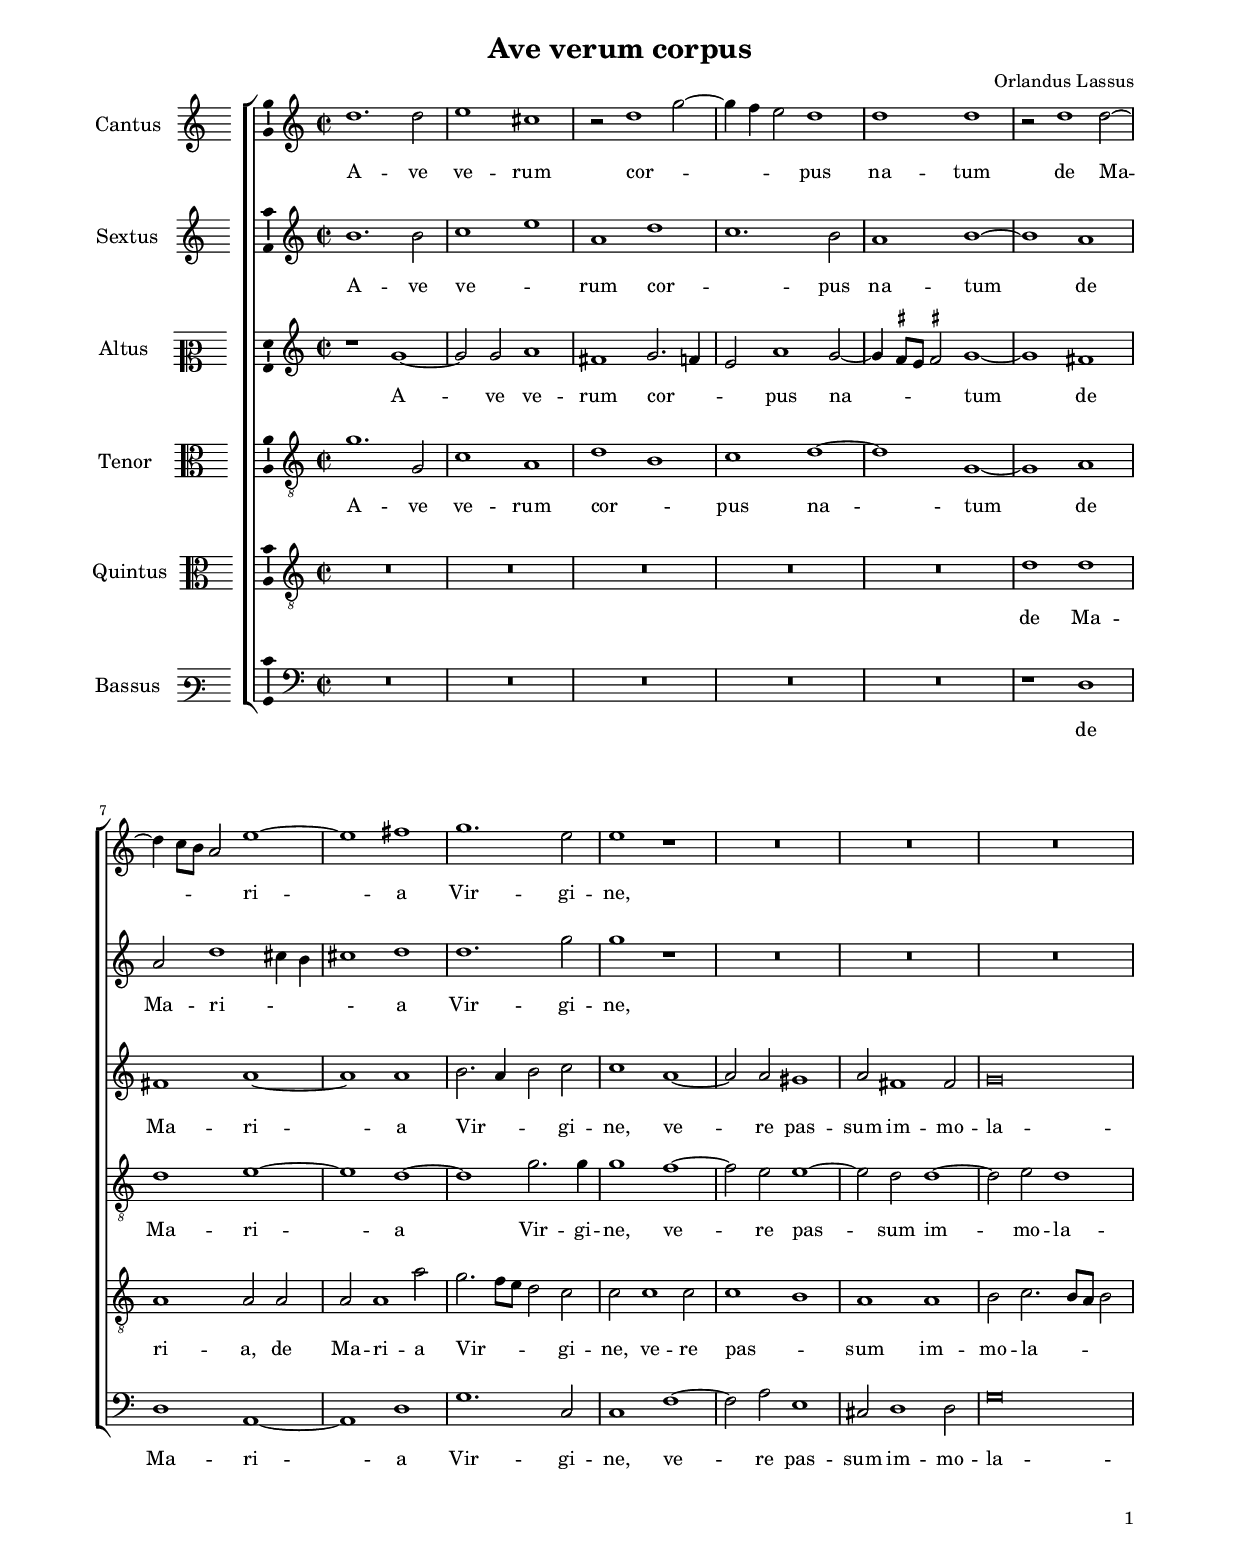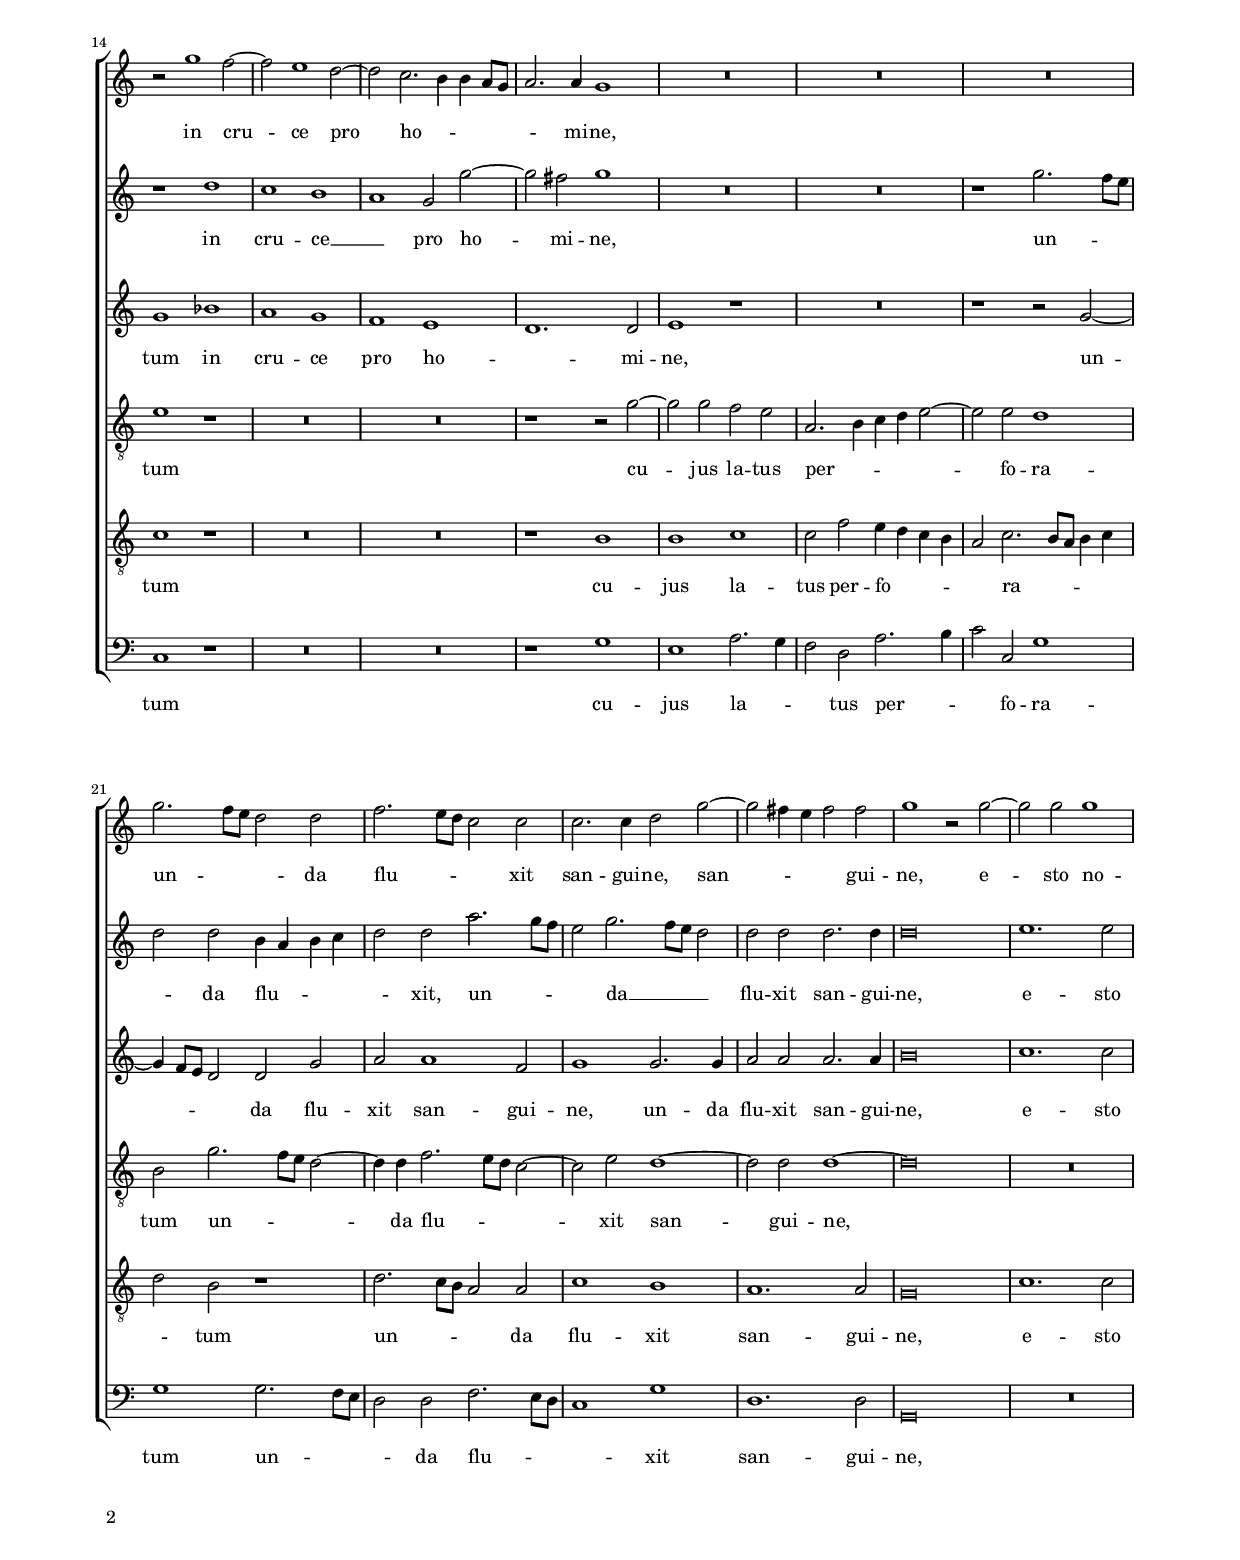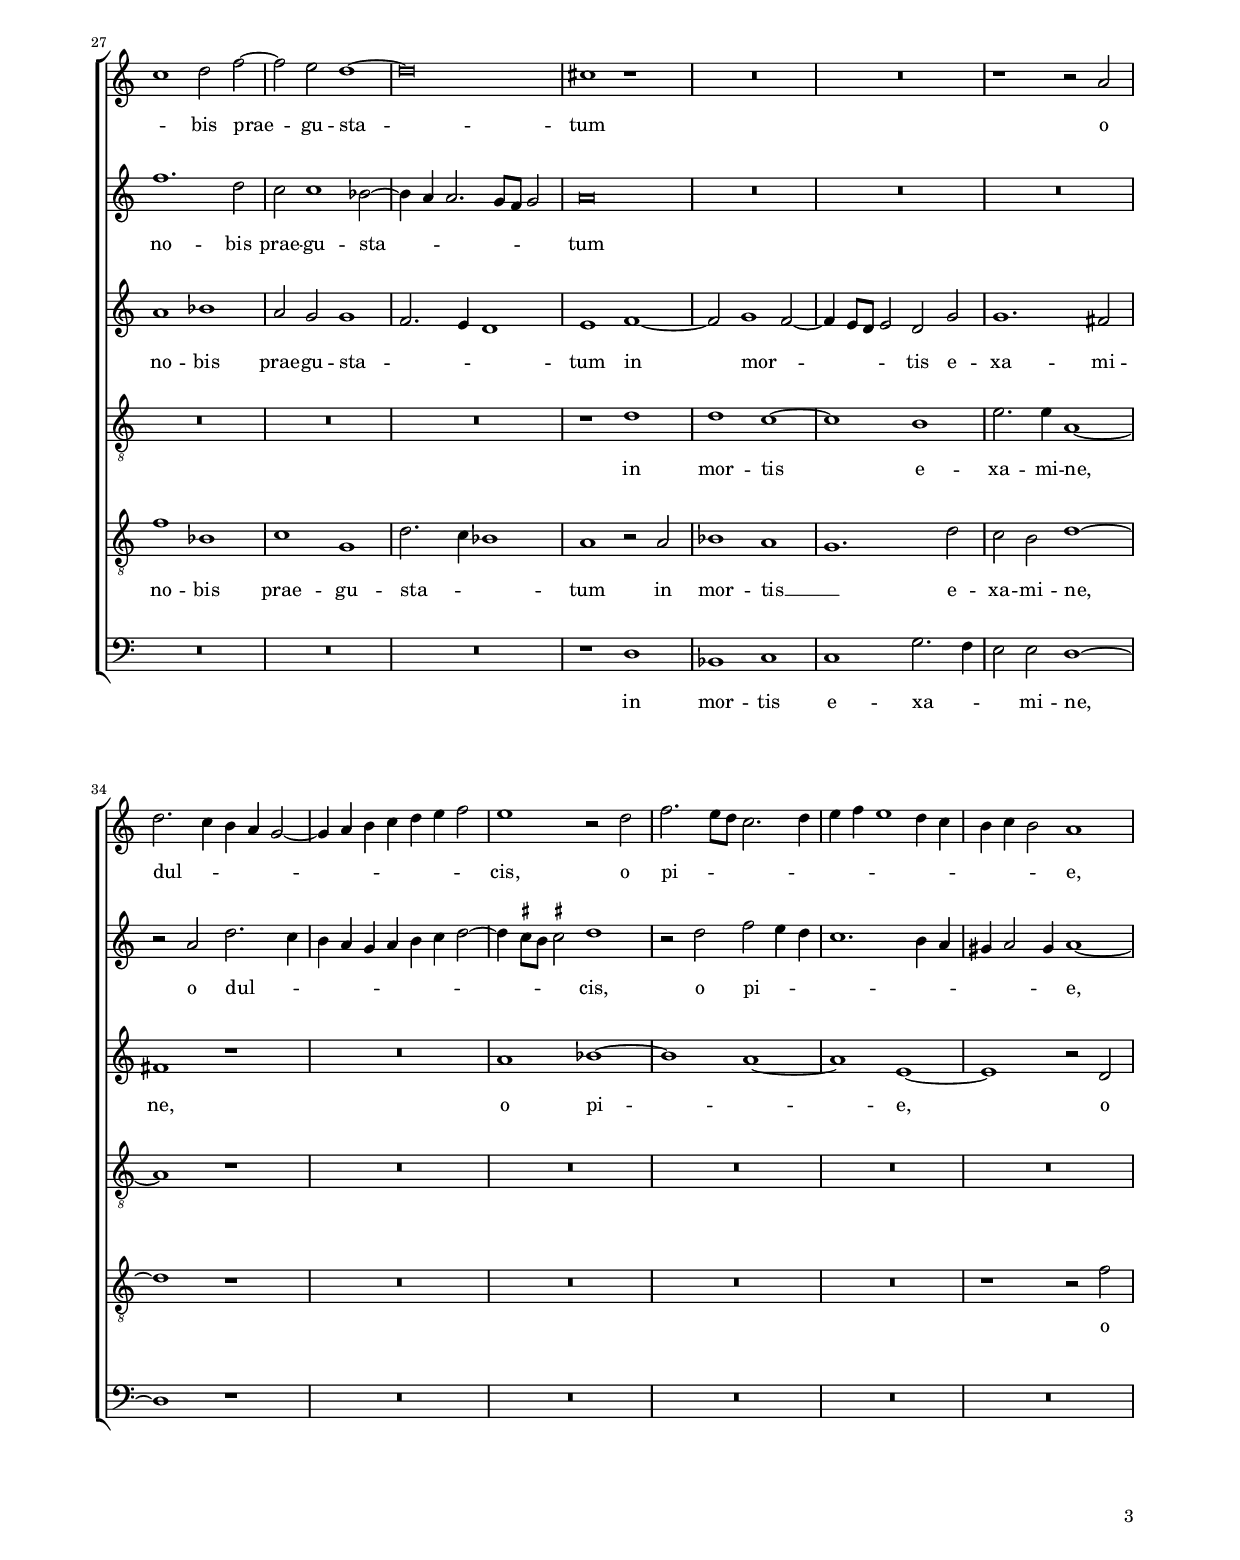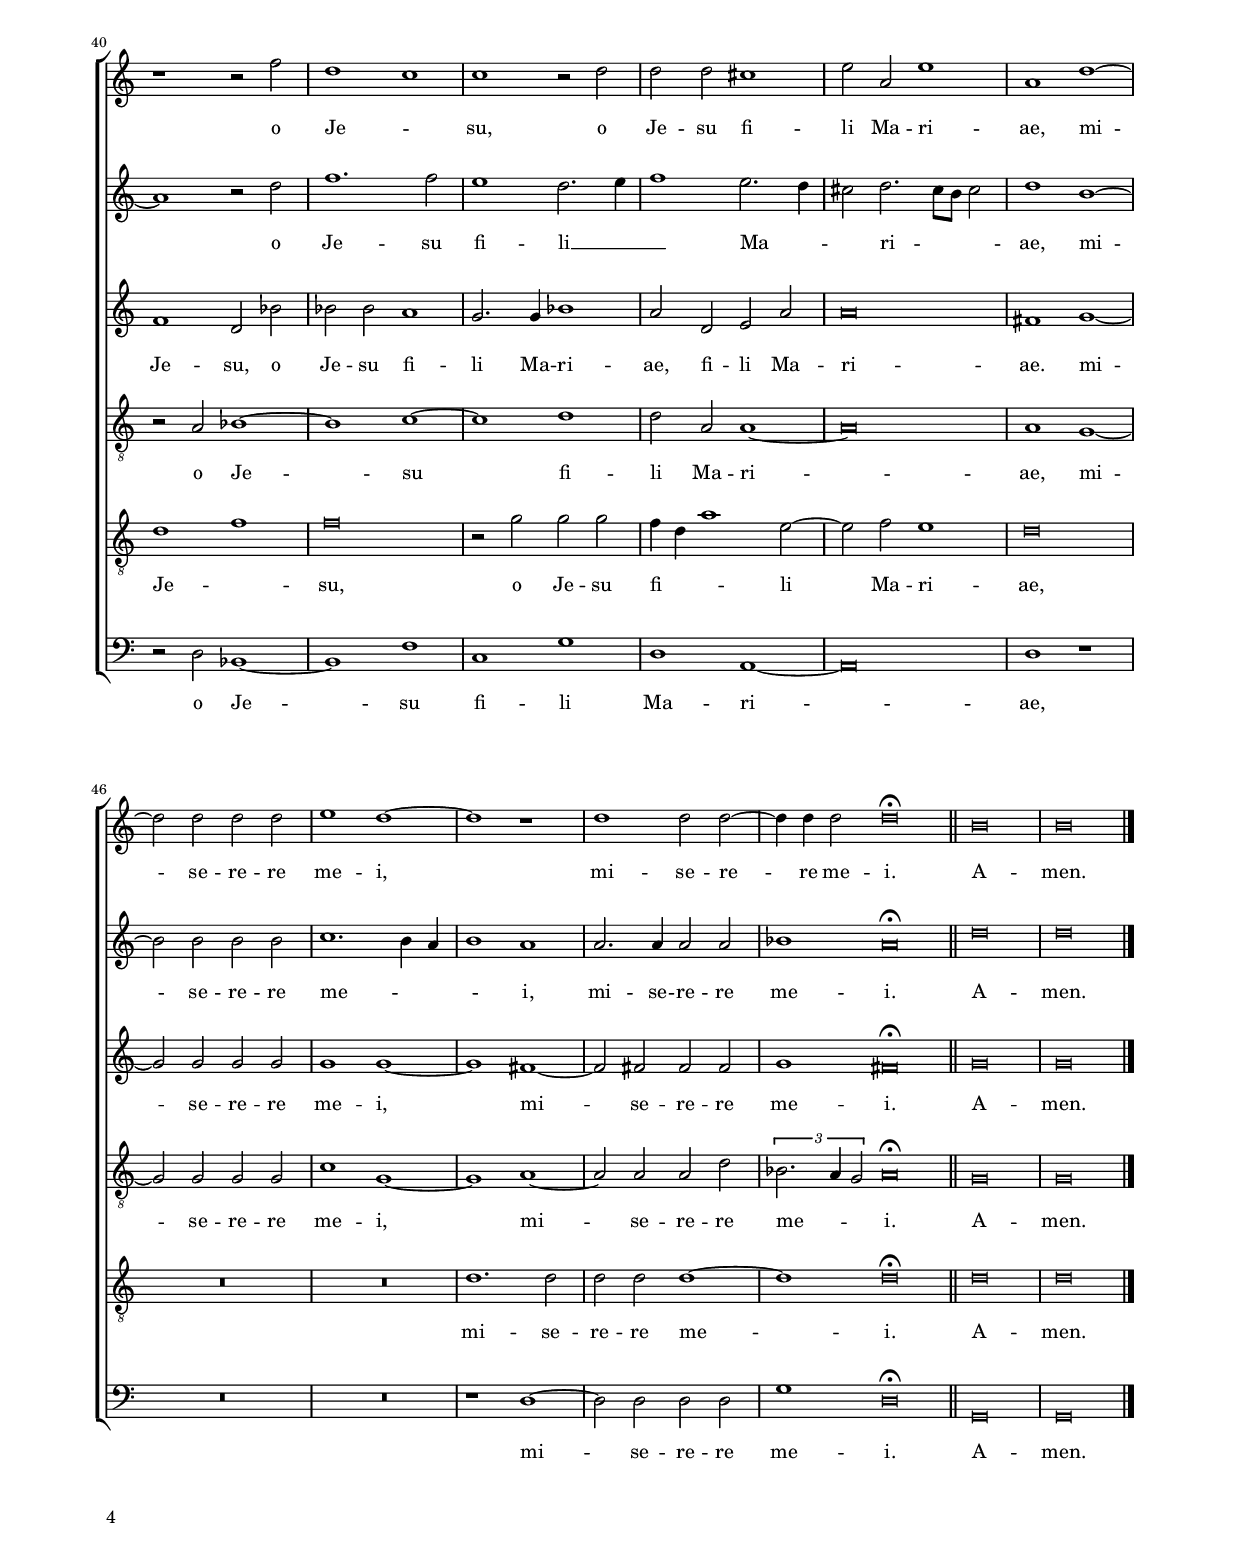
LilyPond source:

\header
{
  title="Ave verum corpus"
  composer="Orlandus Lassus"
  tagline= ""
}

\version "2.24.1"
\include "deutsch.ly"
#(set-global-staff-size 15.5 )
% #(set-default-paper-size "letter")
#(ly:set-option 'point-and-click #f)


\paper
	{
	top-margin = 2.5 \cm
	bottom-margin = 1.9 \cm
	left-margin = 1.8 \cm
	right-margin = 1.8 \cm
	ragged-bottom = ##f
	ragged-last-bottom = ##f
	print-page-number = ##f
	system-system-spacing = #'((basic-distance . 17) (minimum-distance . 14) (padding . 7) (strechability . 150))
	oddFooterMarkup=\markup   \fill-line { "" \fromproperty #'page:page-number-string }
	evenFooterMarkup=\markup  \fill-line { \fromproperty #'page:page-number-string "" }
	last-bottom-spacing = #'((basic-distance . 12) (minimum-distance . 7) (padding . 4))
	systems-per-page = 2
	page-count = 4
%	min-systems-per-page = 3
	}


global = {
	\key c \major
	\time 2/2 \set Score.measureLength = #(ly:make-moment 2/1)
	\skip 1*2*49 \set Score.measureLength = #(ly:make-moment 3/1)
	\skip 1*3 \set Score.measureLength = #(ly:make-moment 2/1)
	\bar "||"
	\skip 1*2*2 \bar "|."
	}

ficta = { \once \set suggestAccidentals = ##t }
	
forget = #(define-music-function (music) (ly:music?) #{
	\accidentalStyle forget
	$music
	\accidentalStyle default
	#})



incipitcantus = \markup { \score {
	{
	\set Staff.instrumentName = \markup { \fontsize #1 "Cantus" }
	\key c \major
	\clef violin
	s4 \bar ""
	}
	\layout  {
	raggedright = ##t
	indent = 1.6 \cm
	line-width = 2.5 \cm
	\context { \Staff \remove Time_signature_engraver }
	\override Staff.Clef.Y-extent = #'(0 . 0)
	}} \hspace #1 }


incipitsextus = \markup { \score {
	{
	\set Staff.instrumentName = \markup { \fontsize #1 "Sextus" }
	\key c \major
	\clef violin
	s4 \bar ""
	}
	\layout  {
	raggedright = ##t
	indent = 1.6 \cm
	line-width = 2.5 \cm
	\context { \Staff \remove Time_signature_engraver }
	\override Staff.Clef.Y-extent = #'(0 . 0)
	}} \hspace #1 }
      
      
incipitaltus = \markup { \score {
	{
	\set Staff.instrumentName = \markup { \fontsize #1 "Altus" }
	\key c \major
	\clef mezzosoprano
	s4 \bar ""
	}
	\layout  {
	raggedright = ##t
	indent = 1.6 \cm
	line-width = 2.5 \cm
	\context { \Staff \remove Time_signature_engraver }
	\override Staff.Clef.Y-extent = #'(0 . 0)
	}} \hspace #1 }


incipittenor = \markup { \score {
	{
	\set Staff.instrumentName = \markup { \fontsize #1 "Tenor" }
	\key c \major
	\clef alto
	s4 \bar ""
	}
	\layout  {
	raggedright = ##t
	indent = 1.6 \cm
	line-width = 2.5 \cm
	\context { \Staff \remove Time_signature_engraver }
	\override Staff.Clef.Y-extent = #'(0 . 0)
	}} \hspace #1 }
      
      
incipitquintus = \markup { \score {
	{
	\set Staff.instrumentName = \markup { \fontsize #1 "Quintus" }
	\key c \major
	\clef alto
	s4 \bar ""
	}
	\layout  {
	raggedright = ##t
	indent = 1.6 \cm
	line-width = 2.5 \cm
	\context { \Staff \remove Time_signature_engraver }
	\override Staff.Clef.Y-extent = #'(0 . 0)
	}} \hspace #1 }
      
      
incipitbassus = \markup { \score {
	{
	\set Staff.instrumentName = \markup { \fontsize #1 "Bassus" }
	\key c \major
	\clef varbaritone
	s4 \bar ""
	}
	\layout  {
	raggedright = ##t
	indent = 1.6 \cm
	line-width = 2.5 \cm
	\context { \Staff \remove Time_signature_engraver }
	\override Staff.Clef.Y-extent = #'(0 . 0)
	}} \hspace #1 }


cantus =  \relative c''
	{
	d1. d2
	e1 cis
	r2 d1 g2~
	g4 f e2 d1
%5
	d1 d |
	r2 d1 d2~
	d4 c8 h a2 e'1~
	e1 fis
	g1. e2
%10
	e1 r |
	R\breve
	R\breve
	R\breve
	r2 g1 f2~
%15
	f2 e1 d2~ |
	d2 c2. h4 h a8 g
	a2. a4 g1
	R\breve
	R\breve
%20
	R\breve |
	g'2. f8 e d2 d
	f2. e8 d c2 c
	c2. c4 d2 g~
	g2 fis4 e fis2 fis
%25
	g1 r2 g~ |
	g2 g g1
	c,1 d2 f~
	f2 e d1~
	d\breve
%30
	cis1 r |
	R\breve
	R\breve
	r1 r2 a
	d2. c4 h a g2~
%35
	g4 a h c d e f2 |
	e1 r2 d
	f2. e8 d c2. d4
	e4 f e1 d4 c
	h4 c h2 a1
%40
	r1 r2 f' |
	d1 c
	c1 r2 d
	d2 d cis1
	e2 a, e'1
%45
	a,1 d~ |
	d2 d d d
	e1 d~
	d1 r
	d1 d2 d~
%50
	d4 d d2 d\breve^\fermata |
	h\breve
	h\breve |
	}


sextus = \relative c''
	{
	h1. h2
	c1 e
	a,1 d
	c1. h2
%5
	a1 h~ |
	h1 a
	a2 d1 cis4 h
	cis1 d
	d1. g2
%10
	g1 r |
	R\breve
	R\breve
	R\breve
	r1 d
%15
	c1 h |
	a1 g2 g'~
	g2 fis g1
	R\breve
	R\breve
%20
	r1 g2. f8 e |
	d2 d h4 a h c
	d2 d a'2. g8 f
	e2 g2. f8 e d2
	d2 d d2. d4
%25
	d\breve |
	e1. e2
	f1. d2
	c2 c1 b2~
	b4 a a2. g8 f g2
%30
	a\breve |
	R\breve
	R\breve
	R\breve
	r2 a d2. c4
%35
	h4 a g a h c d2~ |
	d4 \ficta cis8 h \ficta cis!2 d1
	r2 d f e4 d
	c1. h4 a
	gis4 a2 gis4 a1~
%40
	a1 r2 d |
	f1. f2
	e1 d2. e4
	f1 e2. d4
	cis2 d2. cis8 h cis2
%45
	d1 h~ |
	h2 h h h
	c1. h4 a
	h1 a
	a2. a4 a2 a
%50
	b1 a\breve^\fermata |
	d\breve
	d\breve |
	}


altus =  \relative c'
	{
	r1 g'~
	g2 g a1
	fis1 g2. f4
	e2 a1 g2~
%5
	g4 \ficta fis8 e \ficta fis!2 g1~ |
	g1 fis
	fis1 a~
	a1 a
	h2. a4 h2 c
%10
	c1 a~ |
	a2 a gis1
	a2 fis1 fis2
	g\breve
	g1 b
%15
	a1 g |
	f1 e
	d1. d2
	e1 r
	R\breve
%20
	r1 r2 g~ |
	g4 f8 e d2 d g
	a2 a1 f2
	g1 g2. g4
	a2 a a2. a4
%25
	h\breve |
	c1. c2
	a1 b
	a2 g g1
	f2. e4 d1
%30
	e1 f~ |
	f2 g1 f2~
	f4 e8 d e2 d g
	g1. fis2
	fis1 r
%35
	R\breve |
	a1 b~
	b1 a~
	a e~
	e1 r2 d
%40
	f1 d2 b'
	b2 b a1 |
	g2. g4 b1
	a2 d, e a
	a\breve
%45
	fis1 g~
	g2 g g g |
	g1 g~
	g1 fis~
	fis2 fis fis fis
%50
	g1 fis\breve^\fermata
	g\breve |
	g\breve |
	}


tenor =  \relative c'
	{
	g'1. g,2
	c1 a
	d1 h
	c1 d~
%5
	d1 g,~ |
	g1 a
	d1 e~
	e1 d~
	d1 g2. g4
%10
	g1 f~ |
	f2 e e1~
	e2 d d1~
	d2 e d1
	e1 r
%15
	R\breve |
	R\breve
	r1 r2 g~
	g2 g f e
	a,2. h4 c d e2~
%20
	e2 e d1 |
	h2 g'2. f8 e d2~
	d4 d f2. e8 d c2~
	c2 e d1~
	d2 d d1~
%25
	d\breve |
	R\breve
	R\breve
	R\breve
	R\breve
%30
	r1 d |
	d1 c~
	c1 h
	e2. e4 a,1~
	a1 r
%35
	R\breve |
	R\breve
	R\breve
	R\breve
	R\breve
%40
	r2 a b1~ |
	b1 c~
	c1 d
	d2 a a1~
	a\breve
%45
	a1 g~ |
	g2 g g g
	c1 g~
	g1 a~
	a2 a a d
%50
	\tuplet 3/2 { b2. a4 g2 } a\breve^\fermata |
	g\breve
	g\breve |
	}


quintus  =  \relative c'
	{
	R\breve
	R\breve
	R\breve
	R\breve
%5
	R\breve |
	d1 d
	a1 a2 a
	a2 a1 a'2
	g2. f8 e d2 c
%10
	c2 c1 c2 |
	c1 h
	a1 a
	h2 c2. h8 a h2
	c1 r
%15
	R\breve |
	R\breve
	r1 h
	h1 c
	c2 f e4 d c h
%20
	a2 c2. h8 a h4 c |
	d2 h r1
	d2. c8 h a2 a
	c1 h
	a1. a2
%25
	g\breve |
	c1. c2
	f1 b,
	c1 g
	d'2. c4 b1
%30
	a1 r2 a |
	b1 a
	g1. d'2
	c2 h d1~
	d1 r
%35
	R\breve |
	R\breve
	R\breve
	R\breve
	r1 r2 f
%40
	d1 f |
	f\breve
	r2 g g g
	f4 d a'1 e2~
	e2 f e1
%45
	d\breve |
	R\breve
	R\breve
	d1. d2
	d2 d d1~
%50
	d1 d\breve^\fermata |
	d\breve
	d\breve |
	}


bassus  =  \relative c
	{
	R\breve
	R\breve
	R\breve
	R\breve
%5
	R\breve |
	r1 d
	d1 a~
	a1 d
	g1. c,2
%10
	c1 f~ |
	f2 a e1
	cis2 d1 d2
	g\breve
	c,1 r
%15
	R\breve |
	R\breve
	r1 g'
	e1 a2. g4
	f2 d a'2. h4
%20
	c2 c, g'1 |
	g1 g2. f8 e
	d2 d f2. e8 d
	c1 g'
	d1. d2
%25
	g,\breve |
	R\breve
	R\breve
	R\breve
	R\breve
%30
	r1 d' |
	b1 c
	c1 g'2. f4
	e2 e d1~
	d1 r
%35
	R\breve |
	R\breve
	R\breve
	R\breve
	R\breve
%40
	r2 d b1~ |
	b1 f'
	c1 g'
	d1 a~
	a\breve
%45
	d1 r |
	R\breve
	R\breve
	r1 d~
	d2 d d d
%50
	g1 d\breve^\fermata |
	g,\breve
	g\breve |
	}


lyricscantus = \lyricmode {
	A -- ve ve -- rum cor -- _ _ _ pus na -- tum
	de Ma -- _ _ _ ri -- a Vir -- gi -- ne,
	in cru -- ce pro ho -- _ _ _ _ _ mi -- ne,
	un -- _ _ _ da flu -- _ _ _ xit san -- gui -- ne,
	san -- _ _ _ gui -- ne,
	e -- sto no -- _ bis prae -- gu -- sta -- tum
	o dul -- _ _ _ _ _ _ _ _ _ _ cis,
	o pi -- _ _ _ _ _ _ _ _ _ _ _ _ e,
	o Je -- _ su,
	o Je -- su fi -- li Ma -- ri -- ae,
	mi -- se -- re -- re me -- i,
	mi -- se -- re -- re me -- i.
	A -- men.
	}


lyricssextus = \lyricmode {
	A -- ve ve -- _ rum cor -- _ pus na -- tum
	de Ma -- ri -- _ _ _ a Vir -- gi -- ne,
	in cru -- ce __ _ pro ho -- mi -- ne,
	un -- _ _ _ da flu -- _ _ _ _ xit,
	un -- _ _ _ da __ _ _ _ flu -- xit san -- gui -- ne,
	e -- sto no -- bis prae -- gu -- sta -- _ _ _ _ _ tum
	o dul -- _ _ _ _ _ _ _ _ _ _ _ cis,
	o pi -- _ _ _ _ _ _ _ _ e,
	o Je -- su fi -- li __ _ _ Ma -- _ _ ri -- _ _ _ ae,
	mi -- se -- re -- re me -- _ _ _ i,
	mi -- se -- re -- re me -- i.
	A -- men.
	}


lyricsaltus = \lyricmode {
	A -- ve ve -- rum cor -- _ _ pus na -- _ _ _ tum
	de Ma -- ri -- a Vir -- _ _ gi -- ne,
	ve -- re pas -- sum im -- mo -- la -- tum
	in cru -- ce pro ho -- _ mi -- ne,
	un -- _ _ _ da flu -- xit san -- gui -- ne,
	un -- da flu -- xit san -- gui -- ne,
	e -- sto no -- bis prae -- gu -- sta -- _ _ _ tum
	in mor -- _ _ _ _ tis e -- xa -- mi -- ne,
	o pi -- _ e,
	o Je -- su,
	o Je -- su fi -- li Ma -- ri -- ae,
	fi -- li Ma -- ri -- ae.
	mi -- se -- re -- re me -- i,
	mi -- se -- re -- re me -- i.
	A -- men.
	}
	

lyricstenor = \lyricmode {
	A -- ve ve -- rum cor -- _ pus na -- tum
	de Ma -- ri -- a Vir -- gi -- ne,
	ve -- re pas -- sum im -- mo -- la -- tum
	cu -- jus la -- tus per -- _ _ _ _ fo -- ra -- tum
	un -- _ _ _ da flu -- _ _ _ xit san -- gui -- ne,
	in mor -- tis e -- xa -- mi -- ne,
	o Je -- su fi -- li Ma -- ri -- ae,
	mi -- se -- re -- re me -- i,
	mi -- se -- re -- re me -- _ _ i.
	A -- men.
	}


lyricsquintus = \lyricmode {
	de Ma -- ri -- a,
	de Ma -- ri -- a Vir -- _ _ _ gi -- ne,
	ve -- re pas -- _ sum im -- mo -- la -- _ _ _ tum
	cu -- jus la -- tus per -- fo -- _ _ _ _ ra -- _ _ _ _ _ tum
	un -- _ _ _ da flu -- xit san -- gui -- ne,
	e -- sto no -- bis prae -- gu -- sta -- _ _ tum
	in mor -- tis __ _ e -- xa -- mi -- ne,
	o Je -- _ su,
	o Je -- su fi -- _ _ li Ma -- ri -- ae,
	mi -- se -- re -- re me -- i.
	A -- men.
	}


lyricsbassus = \lyricmode {
	de Ma -- ri -- a Vir -- gi -- ne,
	ve -- re pas -- sum im -- mo -- la -- tum
	cu -- jus la -- _ _ tus per -- _ _ fo -- ra -- tum
	un -- _ _ _ da flu -- _ _ _ xit san -- gui -- ne,
	in mor -- tis e -- xa -- _ _ mi -- ne,
	o Je -- su fi -- li Ma -- ri -- ae,
	mi -- se -- re -- re me -- i.
	A -- men.
	}


\score
{  
	\transpose c c {
	\new ChoirStaff \with { \override StaffGrouper.staff-staff-spacing.basic-distance = #13 }
	<<

	\new Staff << \global
	\new Voice="v1" {
		\set Staff.instrumentName=\incipitcantus
		\set Staff.midiInstrument = "reed organ"
		\clef violin
		\cantus }
	\new Lyrics \lyricsto "v1" {\lyricscantus }
	>>


	\new Staff << \global
	\new Voice="v6" {
		\set Staff.instrumentName=\incipitsextus
		\set Staff.midiInstrument = "reed organ"
		\clef violin 
		\sextus}
	\new Lyrics \lyricsto "v6" {\lyricssextus }
	>>


	\new Staff << \global
	\new Voice="v2" {
		\set Staff.instrumentName=\incipitaltus
		\set Staff.midiInstrument = "reed organ"
		\clef violin % "G_8"
		\altus}
	\new Lyrics \lyricsto "v2" {\lyricsaltus }
	>>


	\new Staff << \global
	\new Voice="v3" {
		\set Staff.instrumentName=\incipittenor
		\set Staff.midiInstrument = "reed organ"
		\clef "G_8"
		\tenor }
	\new Lyrics \lyricsto "v3" {\lyricstenor }
	>>


	\new Staff << \global
	\new Voice="v5" {
		\set Staff.instrumentName=\incipitquintus
		\set Staff.midiInstrument = "reed organ"
		\clef "G_8"
		\quintus}
	\new Lyrics \lyricsto "v5" {\lyricsquintus }
	>>


	\new Staff << \global
	\new Voice="v4" {
		\set Staff.instrumentName=\incipitbassus
		\set Staff.midiInstrument = "reed organ"
		\clef bass 
		\bassus }
	\new Lyrics \lyricsto "v4" {\lyricsbassus}
	>>

	>>
	} % transpose

	\layout
	{
	indent = 2.5 \cm
	\context { \Lyrics \override VerticalAxisGroup.nonstaff-relatedstaff-spacing.padding = #2.5 }
%	\context { \Lyrics \override LyricText.font-size = #1 }
	\context { \Staff \override TimeSignature.break-visibility = #end-of-line-invisible }
	\context { \Staff \consists Ambitus_engraver }
	\context { \Score \override BarNumber.padding = #2 }
	\context { \Voice \override NoteHead.style = #'baroque }
	}

\midi
	{
	\tempo 2 = 90
	}

}


% EOF
